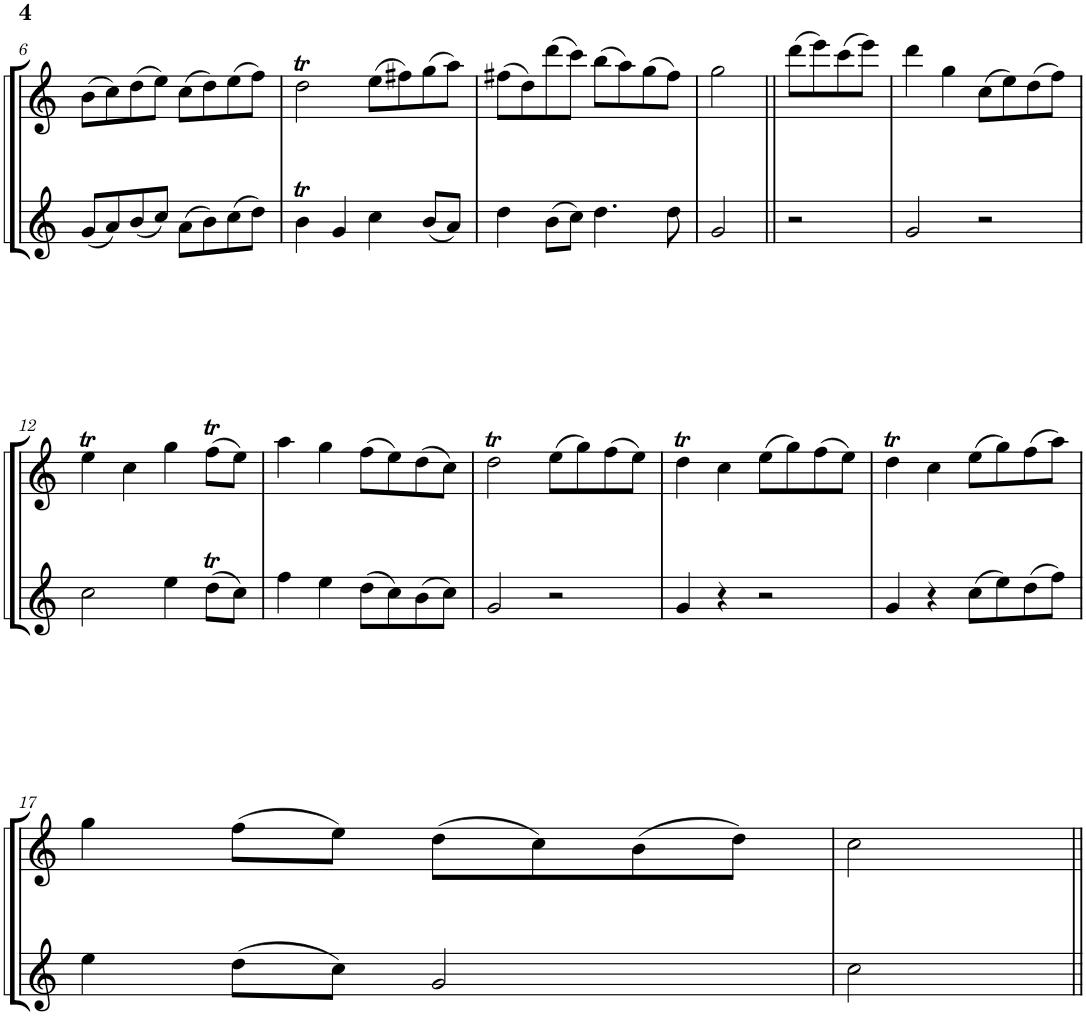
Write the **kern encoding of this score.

**kern	**kern
*part2	*part1
*staff2	*staff1
*I"Alto 2	*I"Alto 1
!!LO:PB:g=z
*clefG2	*clefG2
*k[]	*k[]
*M2/2	*M2/2
=6	=6
(8g/L	(8b\L
8a/)	8cc\)
(8b/	(8dd\
8cc/J)	8ee\J)
(8a\L	(8cc\L
8b\)	8dd\)
(8cc\	(8ee\
8dd\J)	8ff\J)
=7	=7
4bt\	2ddT\
4g/	.
4cc\	(8ee\L
.	8ff#X\)
(8b/L	(8gg\
8a/J)	8aa\J)
=8	=8
4dd\	(8ff#X\L
.	8dd\)
(8b\L	(8ddd\
8cc\J)	8ccc\J)
4.dd\	(8bb\L
.	8aa\)
.	(8gg\
8dd\	8ff#\J)
=9	=9
2g/	2gg\
=10||	=10||
2r	(8ddd\L
.	8eee\)
.	(8ccc\
.	8eee\J)
=11	=11
2g/	4ddd\
.	4gg\
2r	(8cc\L
.	8ee\)
.	(8dd\
.	8ff\J)
!!LO:LB:g=z
=12	=12
2cc\	4eet\
.	4cc\
4ee\	4gg\
(8ddT\L	(8ffT\L
8cc\J)	8ee\J)
=13	=13
4ff\	4aa\
4ee\	4gg\
(8dd\L	(8ff\L
8cc\)	8ee\)
(8b\	(8dd\
8cc\J)	8cc\J)
=14	=14
2g/	2ddT\
2r	(8ee\L
.	8gg\)
.	(8ff\
.	8ee\J)
=15	=15
4g/	4ddT\
4r	4cc\
2r	(8ee\L
.	8gg\)
.	(8ff\
.	8ee\J)
=16	=16
4g/	4ddT\
4r	4cc\
(8cc\L	(8ee\L
8ee\)	8gg\)
(8dd\	(8ff\
8ff\J)	8aa\J)
!!LO:LB:g=z
=17	=17
4ee\	4gg\
(8dd\L	(8ff\L
8cc\J)	8ee\J)
2g/	(8dd\L
.	8cc\)
.	(8b\
.	8dd\J)
=18	=18
2cc\	2cc\
=||	=||
*-	*-
